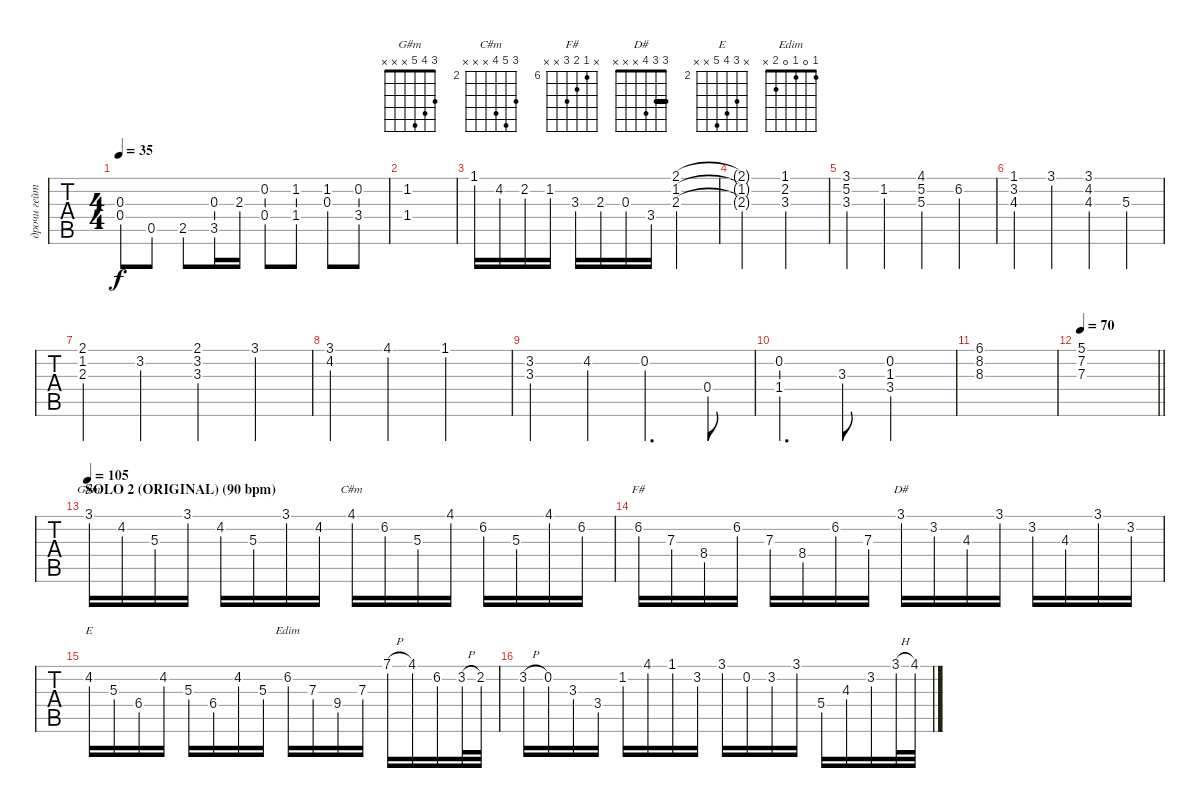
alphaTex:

\track ("дрочи гейтару" "дрочи гейт") {instrument distortionguitar}
\staff {tabs}
\tuning (C4 G3 Eb3 Bb2 F2 C2) {hide}
\chord ("G#m" 3 4 5 x x x)
\chord ("C#m" 4 6 5 x x x) {firstfret 2}
\chord ("F#" x 6 7 8 x x) {firstfret 6}
\chord ("D#" 3 3 4 x x x) {barre 3}
\chord ("E" x 4 5 6 x x) {firstfret 2}
\chord ("Edim" 1 0 1 0 2 x)
\ts (4 4)
\tempo 35
\clef g2
\ks cminor
(0.3 0.4).8{dy f} 0.5.8 2.5.8 (0.3 3.5).16 2.3.16 (0.2 0.4).8 (1.2 1.4).8 (1.2 0.3).8 (0.2 3.4).8 |
(1.2 1.4).1 |
1.1.16 4.2.16 2.2.16 1.2.16 3.3.16 2.3.16 0.3.16 3.4.16 (2.1 1.2 2.3).2 |
(2.1{t} 1.2{t} 2.3{t}).2 (1.1 2.2 3.3).2 |
(3.1 5.2 3.3).4 1.2.4 (4.1 5.2 5.3).4 6.2.4 |
(1.1 3.2 4.3).4 3.1.4 (3.1 4.2 4.3).4 5.3.4 |
(2.1 1.2 2.3).4 3.2.4 (2.1 3.2 3.3).4 3.1.4 |
(3.1 4.2).4 4.1.4 1.1.2 |
(3.2 3.3).4 4.2.4 0.2.4{d} 0.4.8 |
(0.2 1.4).4{d} 3.3.8 (0.2 1.3 3.4).2 |
(6.1 8.2 8.3).1 |
\tempo 70
\barLineRight lightlight
(5.1 7.2 7.3).1 |
\section ("" "SOLO 2 (ORIGINAL) (90 bpm)")
\tempo 105
3.1.16{ch "G#m"} 4.2.16 5.3.16 3.1.16 4.2.16 5.3.16 3.1.16 4.2.16 4.1.16{ch "C#m"} 6.2.16 5.3.16 4.1.16 6.2.16 5.3.16 4.1.16 6.2.16 |
6.2.16{ch "F#"} 7.3.16 8.4.16 6.2.16 7.3.16 8.4.16 6.2.16 7.3.16 3.1.16{ch "D#"} 3.2.16 4.3.16 3.1.16 3.2.16 4.3.16 3.1.16 3.2.16 |
4.2.16{ch "E"} 5.3.16 6.4.16 4.2.16 5.3.16 6.4.16 4.2.16 5.3.16 6.2.16{ch "Edim"} 7.3.16 9.4.16 7.3.16 7.1{h}.16 4.1.16 6.2.16 3.2{h}.32 2.2.32 |
3.2{h}.16 0.2.16 3.3.16 3.4.16 1.2.16 4.1.16 1.1.16 3.2.16 3.1.16 0.2.16 3.2.16 3.1.16 5.4.16 4.3.16 3.2.16 3.1{h}.32 4.1{h}.32
